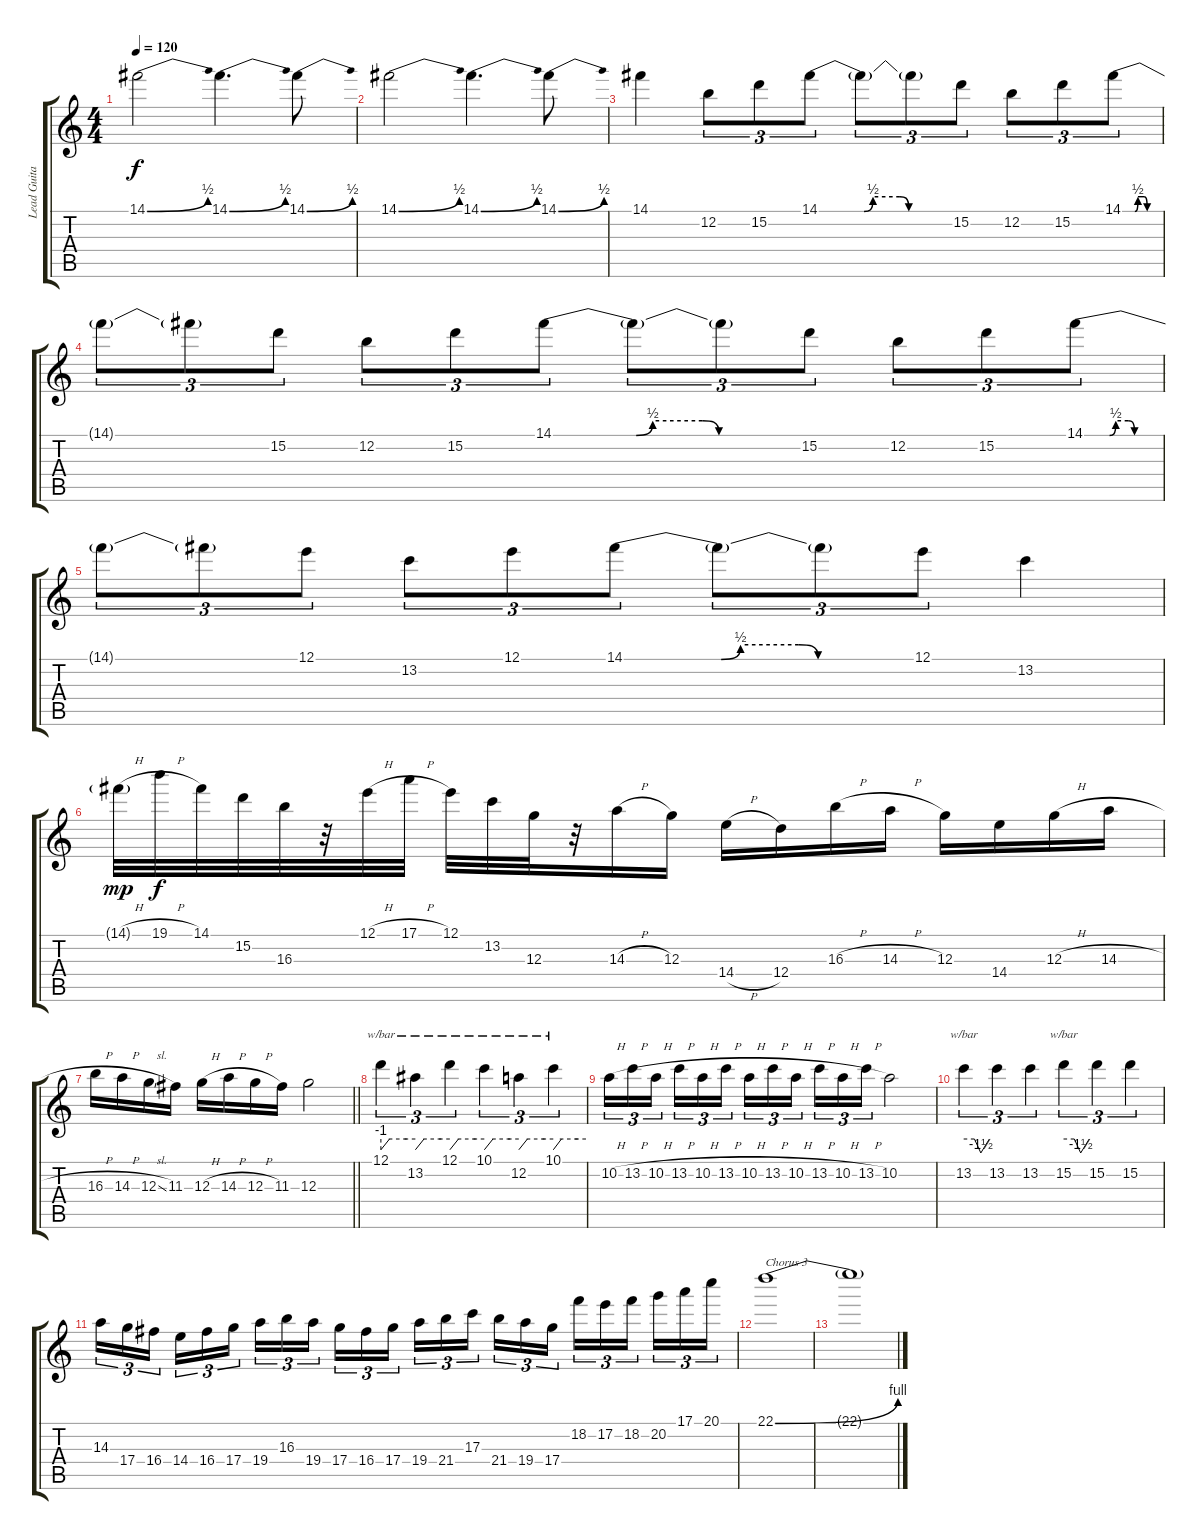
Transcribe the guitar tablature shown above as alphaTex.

\track ("Lead Guitar" "Lead Guita") {instrument distortionguitar}
\staff {score tabs}
\tuning (E4 B3 G3 D3 A2 E2) {hide}
\ts (4 4)
\tempo 120
\clef g2
\ks c
14.1{be (bend 0 0 60 2)}.2{dy f} 14.1{be (bend 0 0 60 2)}.4{d} 14.1{be (bend 0 0 60 2)}.8 |
14.1{be (bend 0 0 60 2)}.2 14.1{be (bend 0 0 60 2)}.4{d} 14.1{be (bend 0 0 60 2)}.8 |
14.1.4 12.2.8{tu (3 2)} 15.2.8{tu (3 2)} 14.1{be (custom 0 0 20 0 24 2 36 2 40 0 60 0)}.8{tu (3 2)} 14.1{t}.8{tu (3 2)} 14.1{t}.8{tu (3 2)} 15.2.8{tu (3 2)} 12.2.8{tu (3 2)} 15.2.8{tu (3 2)} 14.1{be (custom 0 0 20 0 25 2 35 2 40 0 60 0)}.8{tu (3 2)} |
14.1{t}.8{tu (3 2)} 14.1{t}.8{tu (3 2)} 15.2.8{tu (3 2)} 12.2.8{tu (3 2)} 15.2.8{tu (3 2)} 14.1{be (custom 0 0 20 0 24 2 36 2 40 0 60 0)}.8{tu (3 2)} 14.1{t}.8{tu (3 2)} 14.1{t}.8{tu (3 2)} 15.2.8{tu (3 2)} 12.2.8{tu (3 2)} 15.2.8{tu (3 2)} 14.1{be (custom 0 0 20 0 25 2 35 2 40 0 60 0)}.8{tu (3 2)} |
14.1{t}.8{tu (3 2)} 14.1{t}.8{tu (3 2)} 12.1.8{tu (3 2)} 13.2.8{tu (3 2)} 12.1.8{tu (3 2)} 14.1{be (custom 0 0 20 0 24 2 36 2 40 0 60 0)}.8{tu (3 2)} 14.1{t}.8{tu (3 2)} 14.1{t}.8{tu (3 2)} 12.1.8{tu (3 2)} 13.2.4 |
14.1{h g}.32{dy mp} 19.1{h}.32{dy f} 14.1.32 15.2.32 16.3.32 r.32 12.1{h}.32 17.1{h}.32 12.1.32 13.2.32 12.3.32 r.32 14.3{h}.16 12.3.16 14.4{h}.16 12.4.16 16.3{h}.16 14.3{h}.16 12.3.16 14.4.16 12.3{h}.16 14.3{h}.16 |
\barLineRight lightlight
16.3{h}.16 14.3{h}.16 12.3{sl}.16 11.3.16 12.3{h}.16 14.3{h}.16 12.3{h}.16 11.3.16 12.3.2 |
12.1.4{tu (3 2) tbe (custom default 0 -4 15 0 45 0 60 0)} 13.2.4{tu (3 2) tbe (custom default 0 -4 15 0 45 0 60 0)} 12.1.4{tu (3 2) tbe (custom default 0 -4 15 0 45 0 60 0)} 10.1.4{tu (3 2) tbe (custom default 0 -4 15 0 45 0 60 0)} 12.2.4{tu (3 2) tbe (custom default 0 -4 15 0 45 0 60 0)} 10.1.4{tu (3 2) tbe (custom default 0 -4 15 0 45 0 60 0)} |
10.2{h}.16{tu (3 2)} 13.2{h}.16{tu (3 2)} 10.2{h}.16{tu (3 2) beam splitsecondary} 13.2{h}.16{tu (3 2)} 10.2{h}.16{tu (3 2)} 13.2{h}.16{tu (3 2)} 10.2{h}.16{tu (3 2)} 13.2{h}.16{tu (3 2)} 10.2{h}.16{tu (3 2) beam splitsecondary} 13.2{h}.16{tu (3 2)} 10.2{h}.16{tu (3 2)} 13.2{h}.16{tu (3 2)} 10.2.2 |
13.2.4{tu (3 2) tbe (custom default 0 0 25 0 40 -6 60 0)} 13.2.4{tu (3 2)} 13.2.4{tu (3 2)} 15.2.4{tu (3 2) tbe (custom default 0 0 25 0 40 -6 60 0)} 15.2.4{tu (3 2)} 15.2.4{tu (3 2)} |
14.3.16{tu (3 2)} 17.4.16{tu (3 2)} 16.4.16{tu (3 2) beam splitsecondary} 14.4.16{tu (3 2)} 16.4.16{tu (3 2)} 17.4.16{tu (3 2)} 19.4.16{tu (3 2)} 16.3.16{tu (3 2)} 19.4.16{tu (3 2) beam splitsecondary} 17.4.16{tu (3 2)} 16.4.16{tu (3 2)} 17.4.16{tu (3 2)} 19.4.16{tu (3 2)} 21.4.16{tu (3 2)} 17.3.16{tu (3 2) beam splitsecondary} 21.4.16{tu (3 2)} 19.4.16{tu (3 2)} 17.4.16{tu (3 2)} 18.2.16{tu (3 2)} 17.2.16{tu (3 2)} 18.2.16{tu (3 2) beam splitsecondary} 20.2.16{tu (3 2)} 17.1.16{tu (3 2)} 20.1.16{tu (3 2)} |
22.1{be (bend 0 0 60 4)}.1{txt "Chorus 3"} |
22.1{t}.1
